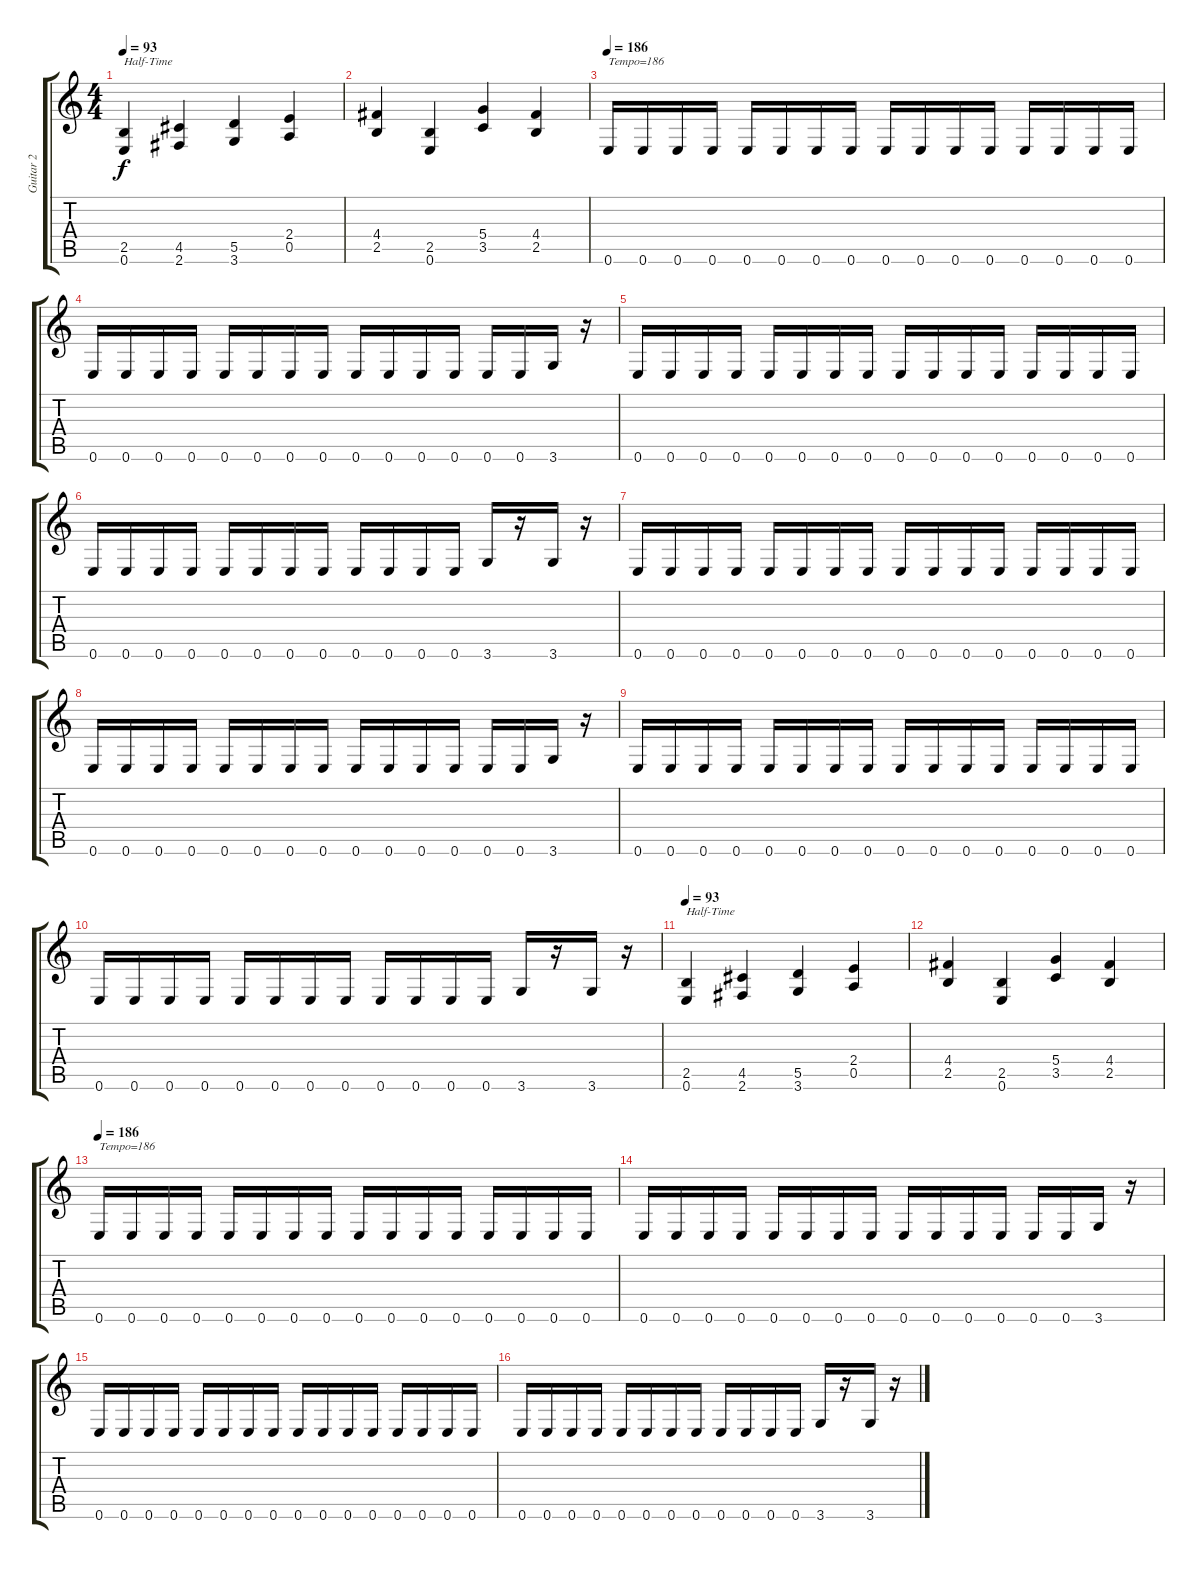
\track ("Guitar 2" "Guitar 2") {instrument distortionguitar}
\staff {score tabs}
\tuning (E4 B3 G3 D3 A2 E2) {hide}
\ts (4 4)
\tempo 93
\clef g2
\ks c
(2.5 0.6).4{txt "Half-Time" dy f} (4.5 2.6).4 (5.5 3.6).4 (2.4 0.5).4 |
(4.4 2.5).4 (2.5 0.6).4 (5.4 3.5).4 (4.4 2.5).4 |
\tempo 186
0.6.16{txt "Tempo=186"} 0.6.16 0.6.16 0.6.16 0.6.16 0.6.16 0.6.16 0.6.16 0.6.16 0.6.16 0.6.16 0.6.16 0.6.16 0.6.16 0.6.16 0.6.16 |
0.6.16 0.6.16 0.6.16 0.6.16 0.6.16 0.6.16 0.6.16 0.6.16 0.6.16 0.6.16 0.6.16 0.6.16 0.6.16 0.6.16 3.6.16 r.16 |
0.6.16 0.6.16 0.6.16 0.6.16 0.6.16 0.6.16 0.6.16 0.6.16 0.6.16 0.6.16 0.6.16 0.6.16 0.6.16 0.6.16 0.6.16 0.6.16 |
0.6.16 0.6.16 0.6.16 0.6.16 0.6.16 0.6.16 0.6.16 0.6.16 0.6.16 0.6.16 0.6.16 0.6.16 3.6.16 r.16 3.6.16 r.16 |
0.6.16 0.6.16 0.6.16 0.6.16 0.6.16 0.6.16 0.6.16 0.6.16 0.6.16 0.6.16 0.6.16 0.6.16 0.6.16 0.6.16 0.6.16 0.6.16 |
0.6.16 0.6.16 0.6.16 0.6.16 0.6.16 0.6.16 0.6.16 0.6.16 0.6.16 0.6.16 0.6.16 0.6.16 0.6.16 0.6.16 3.6.16 r.16 |
0.6.16 0.6.16 0.6.16 0.6.16 0.6.16 0.6.16 0.6.16 0.6.16 0.6.16 0.6.16 0.6.16 0.6.16 0.6.16 0.6.16 0.6.16 0.6.16 |
0.6.16 0.6.16 0.6.16 0.6.16 0.6.16 0.6.16 0.6.16 0.6.16 0.6.16 0.6.16 0.6.16 0.6.16 3.6.16 r.16 3.6.16 r.16 |
\tempo 93
(2.5 0.6).4{txt "Half-Time"} (4.5 2.6).4 (5.5 3.6).4 (2.4 0.5).4 |
(4.4 2.5).4 (2.5 0.6).4 (5.4 3.5).4 (4.4 2.5).4 |
\tempo 186
0.6.16{txt "Tempo=186"} 0.6.16 0.6.16 0.6.16 0.6.16 0.6.16 0.6.16 0.6.16 0.6.16 0.6.16 0.6.16 0.6.16 0.6.16 0.6.16 0.6.16 0.6.16 |
0.6.16 0.6.16 0.6.16 0.6.16 0.6.16 0.6.16 0.6.16 0.6.16 0.6.16 0.6.16 0.6.16 0.6.16 0.6.16 0.6.16 3.6.16 r.16 |
0.6.16 0.6.16 0.6.16 0.6.16 0.6.16 0.6.16 0.6.16 0.6.16 0.6.16 0.6.16 0.6.16 0.6.16 0.6.16 0.6.16 0.6.16 0.6.16 |
0.6.16 0.6.16 0.6.16 0.6.16 0.6.16 0.6.16 0.6.16 0.6.16 0.6.16 0.6.16 0.6.16 0.6.16 3.6.16 r.16 3.6.16 r.16
